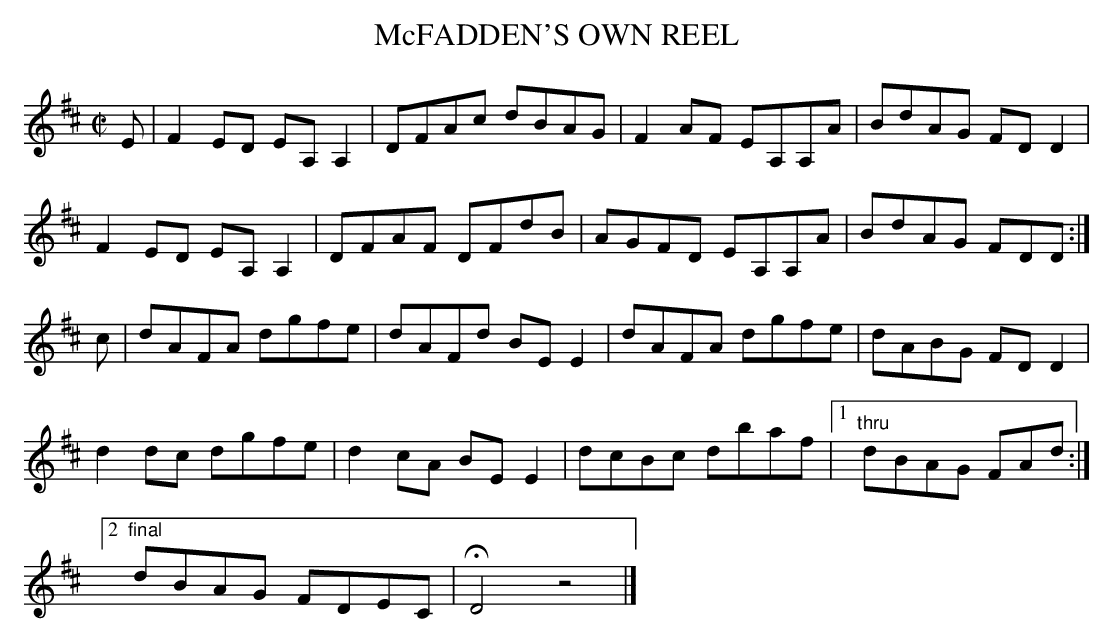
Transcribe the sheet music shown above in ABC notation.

X:1
T:McFADDEN'S OWN REEL
M:C|
L:1/8
K:D
E|F2ED EA,A,2|DFAc dBAG|F2AF EA,A,A|BdAG FDD2|
F2ED EA,A,2|DFAF DFdB|AGFD EA,A,A|BdAG FDD :|
c|dAFA dgfe|dAFd BEE2|dAFA dgfe|dABG FDD2|
d2dc dgfe|d2cA BEE2|dcBc dbaf|1 "thru"dBAG FAd :|
[2 "final"dBAG FDEC|HD4z4|]
